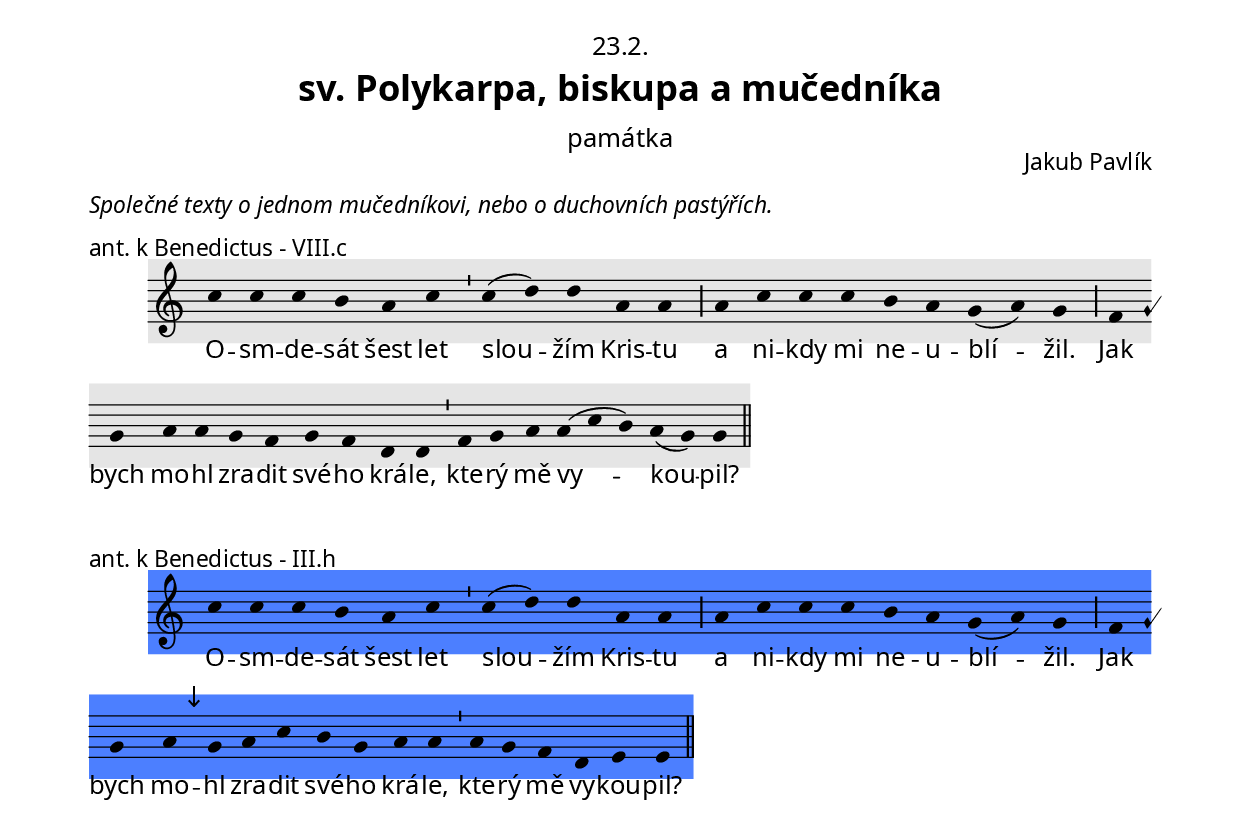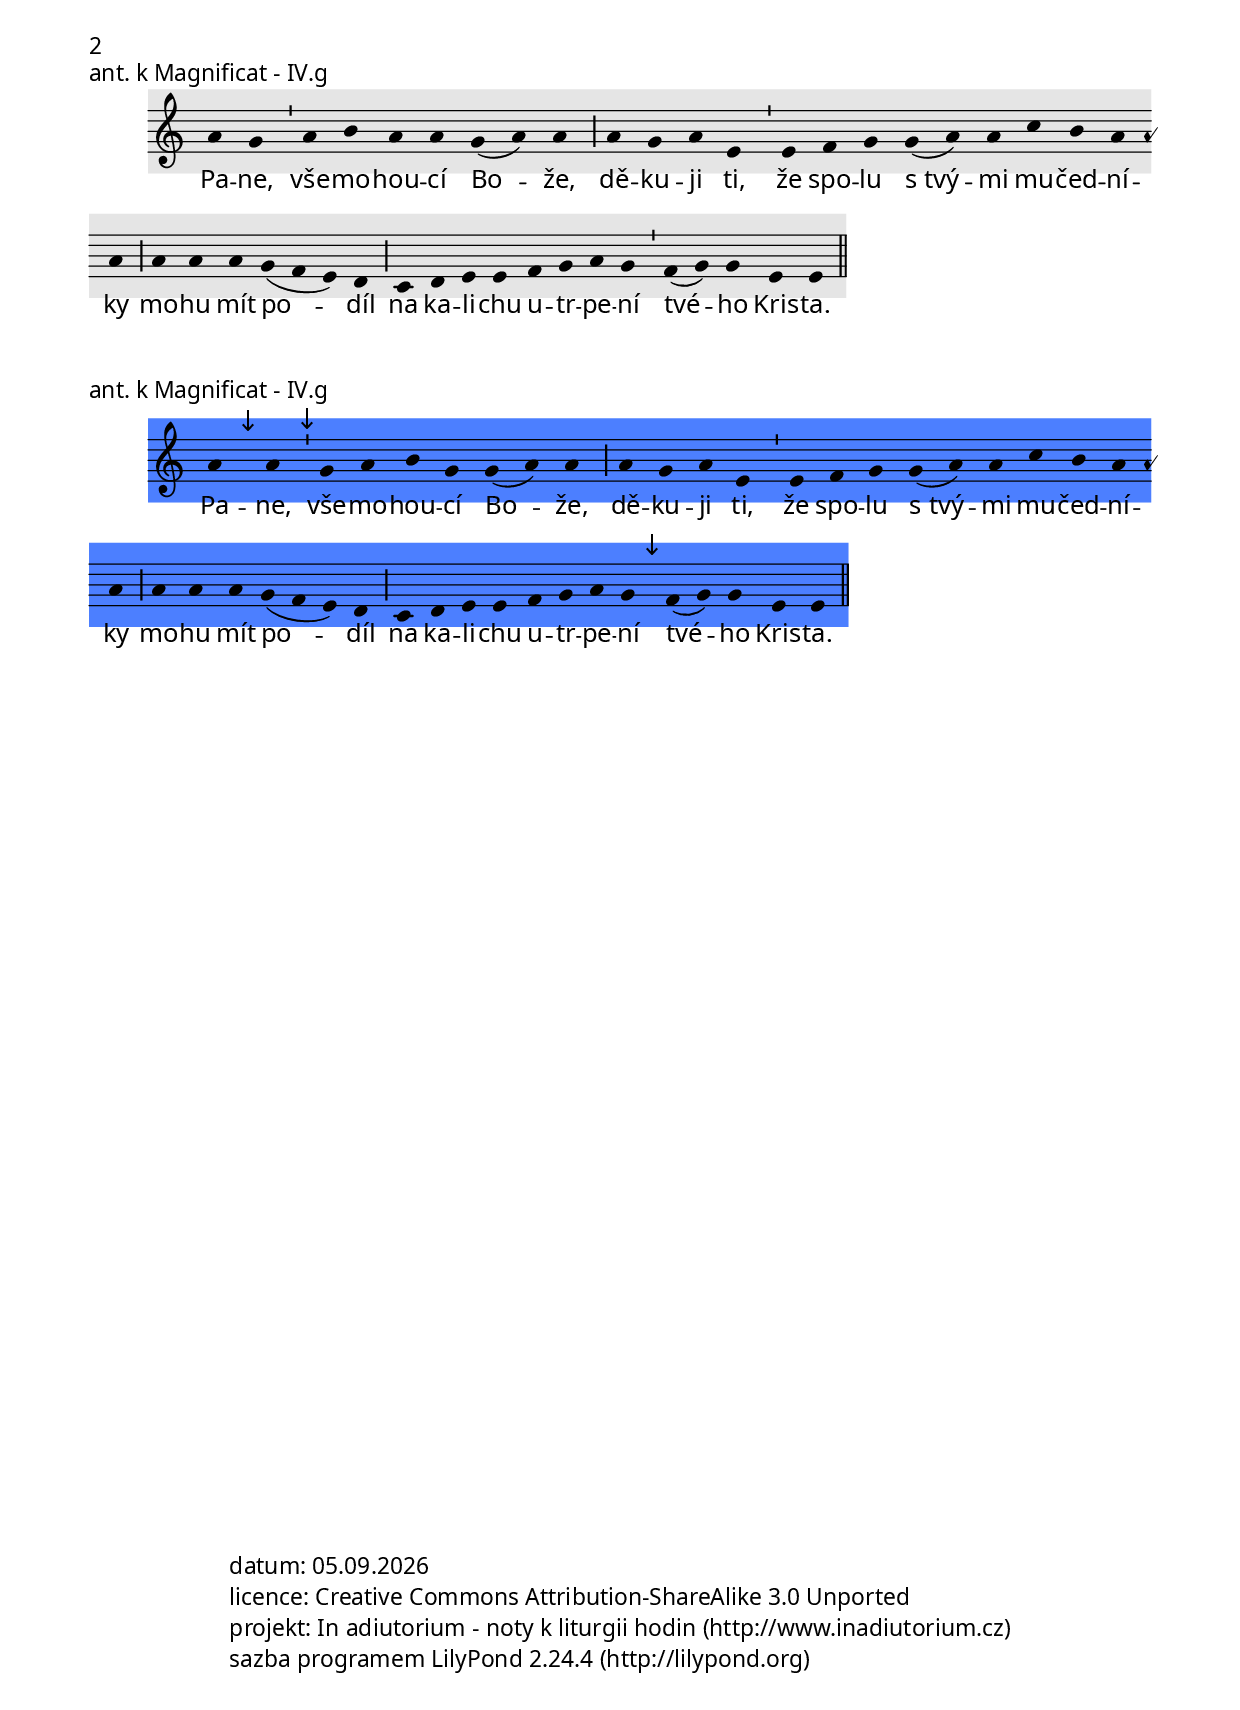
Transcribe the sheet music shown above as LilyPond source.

\version "2.19.16"

\include "../spolecne.ly"

\header {
  title = \markup\titleSvatek
            "sv. Polykarpa, biskupa a mučedníka"
            "památka"
            23.2.
  composer = "Jakub Pavlík"
}

\markup\communia #'(#:mucednik #:pastyr)

\score {
  \relative c'' {
    \zvyraznovacSedy
    \choralniRezim
    c4 c c b a c \barMin c( d) d a a \barMaior
    a c c c b a g( a) g \barMaior
    f g a a g f g f d d \barMin
    f g a a( c b) a( g) g \barFinalis
  }
  \addlyrics {
    O -- sm -- de -- sát šest let slou -- žím Kris -- tu
    a ni -- kdy mi ne -- u -- blí -- žil.
    Jak bych mo -- hl zra -- dit své -- ho krá -- le,
    kte -- rý mě vy -- kou -- pil?
  }
  \header {
    quid = "ant. k Benedictus"
    modus = "VIII"
    differentia = "c"
    psalmus = ""
    id = "aben"
    piece = \markup {\sestavTitulekBezZalmu}
  }
}

\score {
  \relative c'' {
    \zvyraznovacModry
    \choralniRezim
    c4 c c b a c \barMin c( d) d a a \barMaior
    a c c c b a g( a) g \barMaior
    f g a \mark\sipka g a c b g a a \barMin
    a g f d e e \barFinalis
  }
  \addlyrics {
    O -- sm -- de -- sát šest let slou -- žím Kris -- tu
    a ni -- kdy mi ne -- u -- blí -- žil.
    Jak bych mo -- hl zra -- dit své -- ho krá -- le,
    kte -- rý mě vy -- kou -- pil?
  }
  \header {
    quid = "ant. k Benedictus"
    modus = "III"
    differentia = "h"
    psalmus = ""
    id = "aben"
    piece = \markup {\sestavTitulekBezZalmu}
  }
}

\pageBreak

\score {
  \relative c'' {
    \zvyraznovacSedy
    \choralniRezim
    a4 g \barMin a b a a g( a) a \barMaior
    a g a e \barMin
    e f g g( a) a c b a a \barMaior
    a a a g( f e) d \barMaior
    c d e e f g a g \barMin f( g) g e e \barFinalis
  }
  \addlyrics {
    Pa -- ne, vše -- mo -- hou -- cí Bo -- že,
    dě -- ku -- ji ti,
    že spo -- lu s_tvý -- mi mu -- čed -- ní -- ky
    mo -- hu mít po -- díl
    na ka -- li -- chu u -- tr -- pe -- ní tvé -- ho Kris -- ta.
  }
  \header {
    quid = "ant. k Magnificat"
    modus = "IV"
    differentia = "g"
    psalmus = ""
    id = "amag"
    piece = \markup {\sestavTitulekBezZalmu}
  }
}

\score {
  \relative c'' {
    \zvyraznovacModry
    \choralniRezim
    a4 \mark\sipka a \barMin \mark\sipka g a b g g( a) a \barMaior
    a g a e \barMin
    e f g g( a) a c b a a \barMaior
    a a a g( f e) d \barMaior
    c d e e f g a g \mark\sipka f( g) g e e \barFinalis
  }
  \addlyrics {
    Pa -- ne, vše -- mo -- hou -- cí Bo -- že,
    dě -- ku -- ji ti,
    že spo -- lu s_tvý -- mi mu -- čed -- ní -- ky
    mo -- hu mít po -- díl
    na ka -- li -- chu u -- tr -- pe -- ní tvé -- ho Kris -- ta.
  }
  \header {
    quid = "ant. k Magnificat"
    modus = "IV"
    differentia = "g"
    psalmus = ""
    id = "amag"
    piece = \markup {\sestavTitulekBezZalmu}
  }
}
